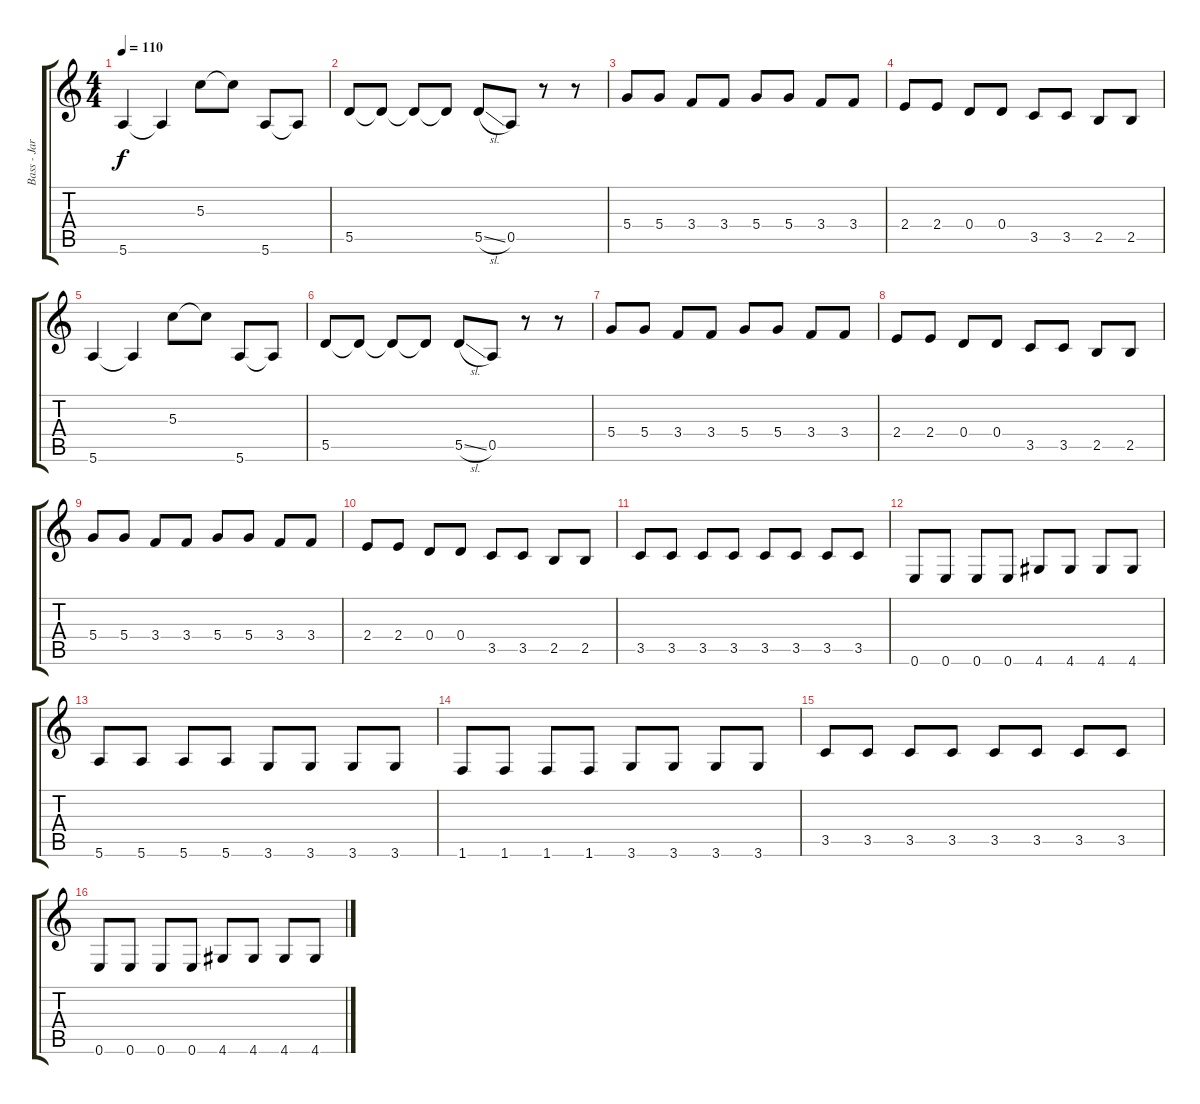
\track ("Bass - Jared" "Bass - Jar") {instrument electricbassfinger}
\staff {score tabs}
\tuning (E4 B3 G3 D3 A2 E2) {hide}
\ts (4 4)
\tempo 110
\clef g2
\ks c
5.6.4{dy f} 5.6{t}.4 5.3.8 5.3{t}.8 5.6.8 5.6{t}.8 |
5.5.8 5.5{t}.8 5.5{t}.8 5.5{t}.8 5.5{sl}.8 0.5.8 r.8 r.8 |
5.4.8 5.4.8 3.4.8 3.4.8 5.4.8 5.4.8 3.4.8 3.4.8 |
2.4.8 2.4.8 0.4.8 0.4.8 3.5.8 3.5.8 2.5.8 2.5.8 |
5.6.4 5.6{t}.4 5.3.8 5.3{t}.8 5.6.8 5.6{t}.8 |
5.5.8 5.5{t}.8 5.5{t}.8 5.5{t}.8 5.5{sl}.8 0.5.8 r.8 r.8 |
5.4.8 5.4.8 3.4.8 3.4.8 5.4.8 5.4.8 3.4.8 3.4.8 |
2.4.8 2.4.8 0.4.8 0.4.8 3.5.8 3.5.8 2.5.8 2.5.8 |
5.4.8 5.4.8 3.4.8 3.4.8 5.4.8 5.4.8 3.4.8 3.4.8 |
2.4.8 2.4.8 0.4.8 0.4.8 3.5.8 3.5.8 2.5.8 2.5.8 |
3.5.8 3.5.8 3.5.8 3.5.8 3.5.8 3.5.8 3.5.8 3.5.8 |
0.6.8 0.6.8 0.6.8 0.6.8 4.6.8 4.6.8 4.6.8 4.6.8 |
5.6.8 5.6.8 5.6.8 5.6.8 3.6.8 3.6.8 3.6.8 3.6.8 |
1.6.8 1.6.8 1.6.8 1.6.8 3.6.8 3.6.8 3.6.8 3.6.8 |
3.5.8 3.5.8 3.5.8 3.5.8 3.5.8 3.5.8 3.5.8 3.5.8 |
0.6.8 0.6.8 0.6.8 0.6.8 4.6.8 4.6.8 4.6.8 4.6.8
